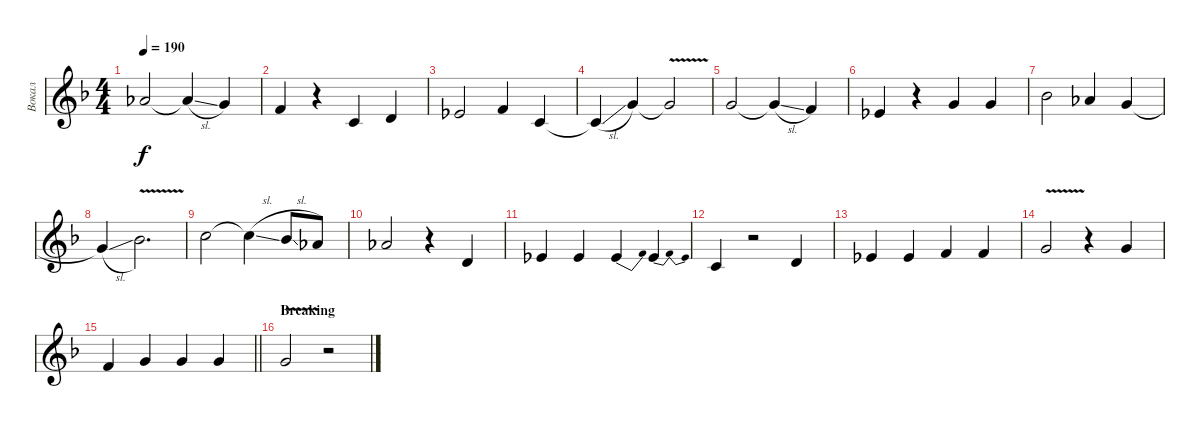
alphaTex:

\track ("Вокал" "Вокал") {instrument trumpet}
\staff {score}
\tuning (E4 B3 G3 D3 A2 E2) {hide}
\ts (4 4)
\tempo 190
\clef g2
\ks dminor
4.1.2{dy f} 4.1{sl t}.4 3.1.4 |
6.2.4 r.4 1.2.4 3.2.4 |
4.2.2 6.2.4 1.2.4 |
1.2{sl t}.4 8.2.4 8.2{v t}.2 |
8.2.2 8.2{sl t}.4 6.2.4 |
4.2.4 r.4 8.2.4 8.2.4 |
6.1.2 4.1.4 3.1.4 |
3.1{sl t}.4 6.1{v}.2{d} |
8.1.2 8.1{sl t}.4 6.1{sl}.8 4.1.8 |
4.1.2 r.4 3.2.4 |
4.2.4 4.2.4 4.2{be (bend 0 0 60 4)}.4 4.2{be (bendrelease 0 0 15 4 41 4 60 0)}.4 |
1.2.4 r.2 3.2.4 |
4.2.4 4.2.4 6.2.4 6.2{be (custom 0 0 15 0 34 4 60 4)}.4 |
8.2{v}.2 r.4 8.2.4 |
\barLineRight lightlight
6.2.4 8.2.4 8.2.4 8.2.4 |
\section ("" "Breaking")
8.2{v}.2 r.2
